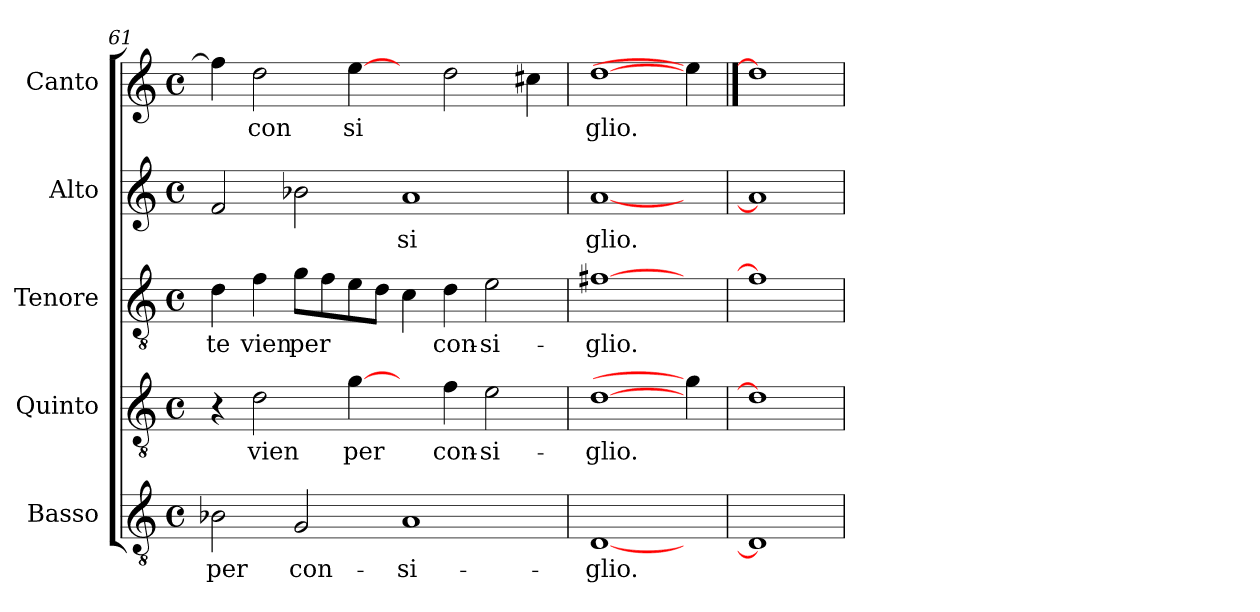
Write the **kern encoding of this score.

**kern	**text	**kern	**text	**kern	**text	**kern	**text	**kern	**text
*part5	*part5	*part4	*part4	*part3	*part3	*part2	*part2	*part1	*part1
*staff5	*staff5	*staff4	*staff4	*staff3	*staff3	*staff2	*staff2	*staff1	*staff1
*I"Basso	*	*I"Quinto	*	*I"Tenore	*	*I"Alto	*	*I"Canto	*
*clefGv2	*	*clefGv2	*	*clefGv2	*	*clefG2	*	*clefG2	*
*M4/4	*	*M4/4	*	*M4/4	*	*M4/4	*	*M4/4	*
*met(c)	*	*met(c)	*	*met(c)	*	*met(c)	*	*met(c)	*
=61	=61	=61	=61	=61	=61	=61	=61	=61	=61
!	!LO:LY:b:cj	!	!	!	!LO:LY:b:cj	!	!	!	!
2B-\	per	4r	.	4d\	te	2f/	.	4ff\]	.
!	!	!	!LO:LY:b:cj	!	!LO:LY:b:cj	!	!	!	!LO:LY:b:cj
.	.	2d\	vien	4f\	vien	.	.	2dd\	con
!	!LO:LY:b:cj	!	!	!	!LO:LY:b	!	!	!	!
2G/	con-	.	.	8g\L	per	2b-\	.	.	.
.	.	.	.	8f\	.	.	.	.	.
!	!	!	!LO:LY:b:cj	!	!	!	!	!	!LO:LY:b:cj
.	.	[4g\	per	8e\	.	.	.	[4ee\	si
.	.	.	.	8d\J	.	.	.	.	.
!	!LO:LY:b:cj	!	!	!	!	!	!LO:LY:b:cj	!	!
1A	-si-	4ryy	.	4c\	.	1a	si	4ryy	.
!	!	!	!LO:LY:b:cj	!	!LO:LY:b:cj	!	!	!	!
.	.	4f\	con-	4d\	con-	.	.	2dd\	.
!	!	!	!LO:LY:b:cj	!	!LO:LY:b:cj	!	!	!	!
.	.	2e\	-si-	2e\	-si-	.	.	.	.
.	.	.	.	.	.	.	.	4cc#\	.
=62	=62	=62	=62	=62	=62	=62	=62	=62	=62
!	!LO:LY:b:cj	!	!LO:LY:b:cj	!	!LO:LY:b:cj	!	!LO:LY:b:cj	!	!LO:LY:b:cj
[1D	-glio.	[1d	-glio.	[1f#X	-glio.	[1a	glio.	[1dd	glio.
4ryy	.	4g\]	.	4ryy	.	4ryy	.	4ee\]	.
=63	==63	=63	==63	=63	==63	=63	==63	==63	==63
1D]	.	1d]	.	1f#]	.	1a]	.	1dd]	.
=	=	=	=	=	=	=	=	=	=
*-	*-	*-	*-	*-	*-	*-	*-	*-	*-
